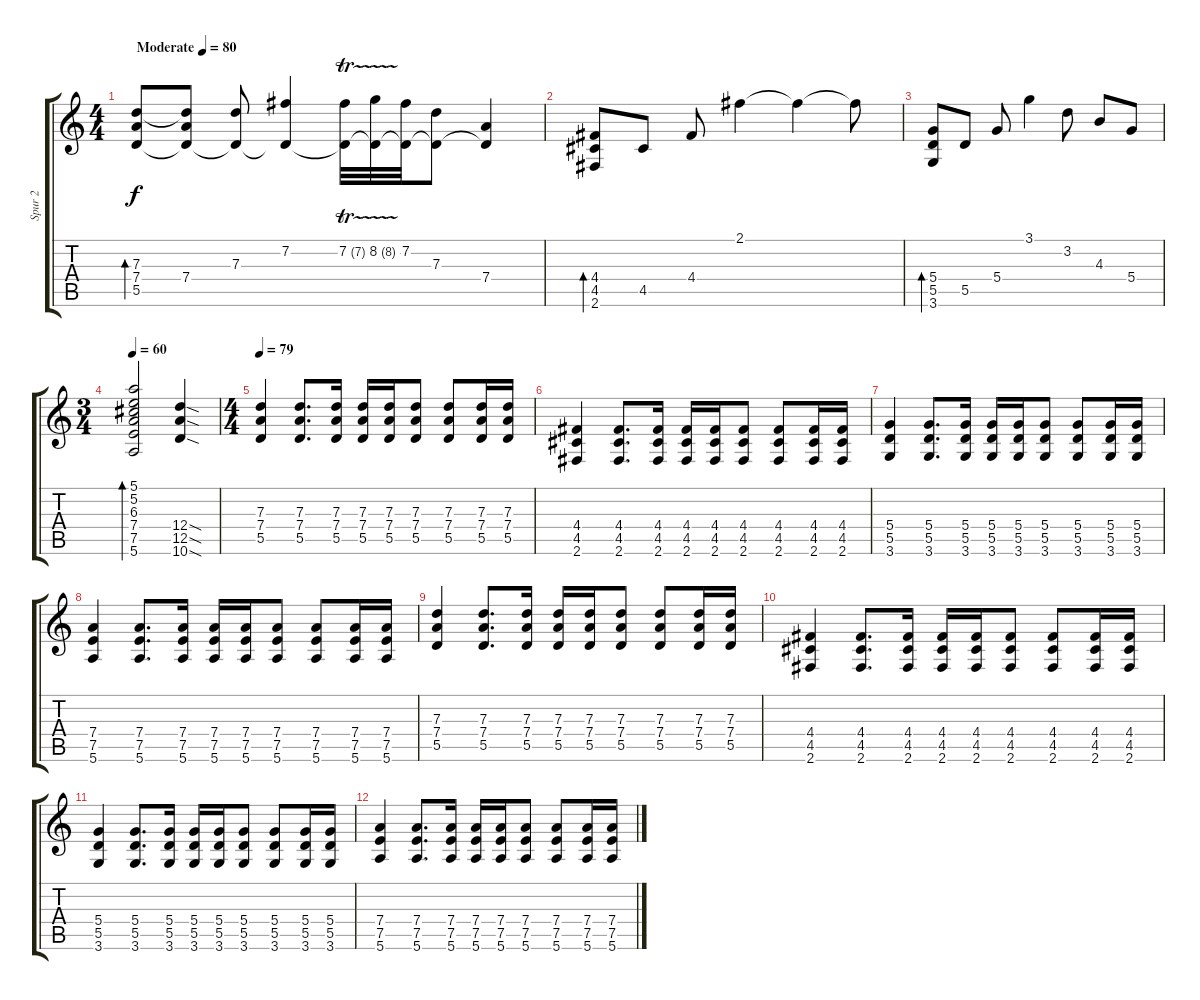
\track ("Spur 2" "Spur 2") {instrument acousticguitarsteel}
\staff {score tabs}
\tuning (E4 B3 G3 D3 A2 E2) {hide}
\ts (4 4)
\tempo (80 "Moderate")
\clef g2
\ks c
(7.3 7.4 5.5).8{bd 480 dy f instrument acousticguitarsteel} (7.3{t} 7.4 5.5{t}).8 (7.3 5.5{t}).8 (7.2 5.5{t}).4 (7.2{tr (7 16)} 5.5{t}).32 (8.2{tr (8 16)} 5.5{t}).32 (7.2 5.5{t}).32 (7.3 5.5{t}).8 (7.4 5.5{t}).4 |
(4.4 4.5 2.6).8{bd 480} 4.5.8 4.4.8 2.1.4 2.1{t}.4 2.1{t}.8 |
(5.4 5.5 3.6).8{bd 480} 5.5.8 5.4.8 3.1.4 3.2.8 4.3.8 5.4.8 |
\ts (3 4)
\tempo 60
(5.1 5.2 6.3 7.4 7.5 5.6).2{bd 480} (12.4{sod} 12.5{sod} 10.6{sod}).4{instrument distortionguitar} |
\ts (4 4)
\tempo 79
(7.3 7.4 5.5).4 (7.3 7.4 5.5).8{d} (7.3 7.4 5.5).16 (7.3 7.4 5.5).16 (7.3 7.4 5.5).16 (7.3 7.4 5.5).8 (7.3 7.4 5.5).8 (7.3 7.4 5.5).16 (7.3 7.4 5.5).16 |
(4.4 4.5 2.6).4 (4.4 4.5 2.6).8{d} (4.4 4.5 2.6).16 (4.4 4.5 2.6).16 (4.4 4.5 2.6).16 (4.4 4.5 2.6).8 (4.4 4.5 2.6).8 (4.4 4.5 2.6).16 (4.4 4.5 2.6).16 |
(5.4 5.5 3.6).4 (5.4 5.5 3.6).8{d} (5.4 5.5 3.6).16 (5.4 5.5 3.6).16 (5.4 5.5 3.6).16 (5.4 5.5 3.6).8 (5.4 5.5 3.6).8 (5.4 5.5 3.6).16 (5.4 5.5 3.6).16 |
(7.4 7.5 5.6).4 (7.4 7.5 5.6).8{d} (7.4 7.5 5.6).16 (7.4 7.5 5.6).16 (7.4 7.5 5.6).16 (7.4 7.5 5.6).8 (7.4 7.5 5.6).8 (7.4 7.5 5.6).16 (7.4 7.5 5.6).16 |
(7.3 7.4 5.5).4 (7.3 7.4 5.5).8{d} (7.3 7.4 5.5).16 (7.3 7.4 5.5).16 (7.3 7.4 5.5).16 (7.3 7.4 5.5).8 (7.3 7.4 5.5).8 (7.3 7.4 5.5).16 (7.3 7.4 5.5).16 |
(4.4 4.5 2.6).4 (4.4 4.5 2.6).8{d} (4.4 4.5 2.6).16 (4.4 4.5 2.6).16 (4.4 4.5 2.6).16 (4.4 4.5 2.6).8 (4.4 4.5 2.6).8 (4.4 4.5 2.6).16 (4.4 4.5 2.6).16 |
(5.4 5.5 3.6).4 (5.4 5.5 3.6).8{d} (5.4 5.5 3.6).16 (5.4 5.5 3.6).16 (5.4 5.5 3.6).16 (5.4 5.5 3.6).8 (5.4 5.5 3.6).8 (5.4 5.5 3.6).16 (5.4 5.5 3.6).16 |
(7.4 7.5 5.6).4 (7.4 7.5 5.6).8{d} (7.4 7.5 5.6).16 (7.4 7.5 5.6).16 (7.4 7.5 5.6).16 (7.4 7.5 5.6).8 (7.4 7.5 5.6).8 (7.4 7.5 5.6).16 (7.4 7.5 5.6).16
